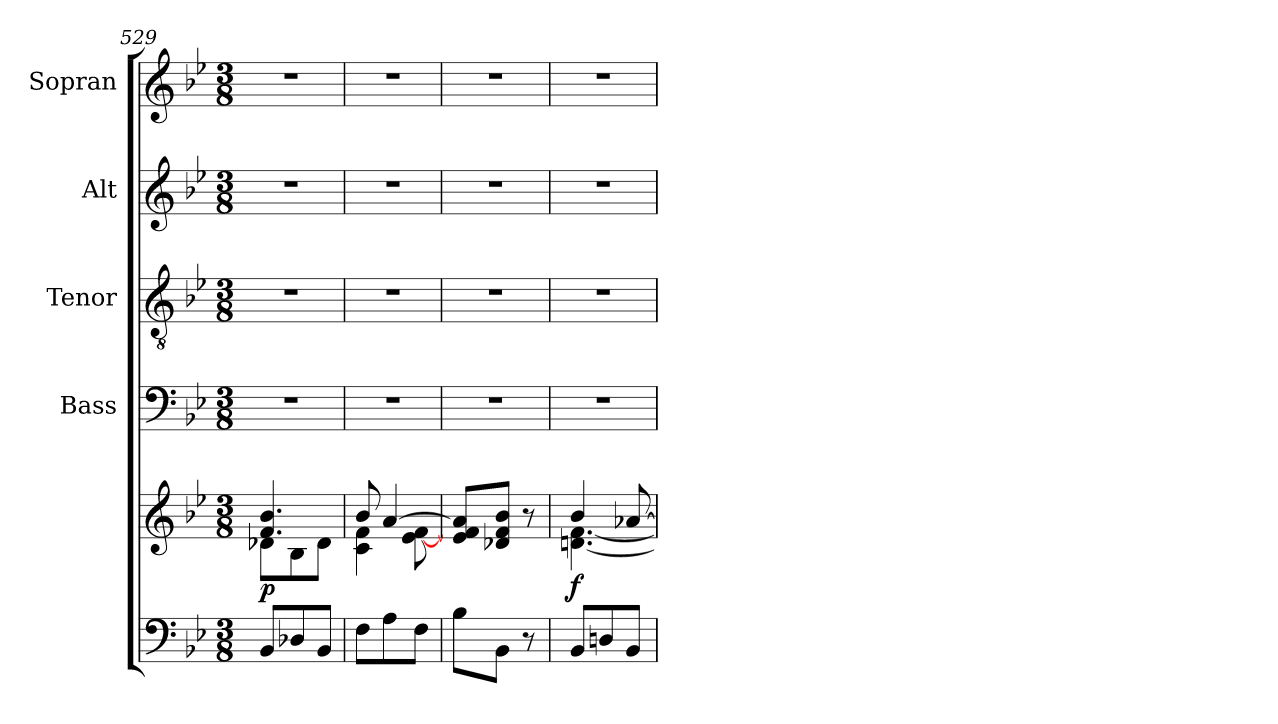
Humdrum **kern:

**kern	**kern	**dynam	**kern	**kern	**kern	**kern
*part5	*part5	*part5	*part4	*part3	*part2	*part1
*staff6	*staff5	*staff5/6	*staff4	*staff3	*staff2	*staff1
*	*	*	*I"Bass	*I"Tenor	*I"Alt	*I"Sopran
*	*	*	*I'B.	*I'T.	*I'A.	*I'S.
*clefF4	*clefG2	*	*clefF4	*clefGv2	*clefG2	*clefG2
*k[b-e-]	*k[b-e-]	*	*k[b-e-]	*k[b-e-]	*k[b-e-]	*k[b-e-]
*B-:	*B-:	*	*B-:	*B-:	*B-:	*B-:
*M3/8	*M3/8	*	*M3/8	*M3/8	*M3/8	*M3/8
=529	=529	=529	=529	=529	=529	=529
*	*^	*	*	*	*	*
!	!	!	!LO:DY:a=2	!	!	!	!
8BB-/L	4.f/ 4.b-/	8d-X\L	p	4.r	4.r	4.r	4.r
8D-X/	.	8B-\	.	.	.	.	.
8BB-/J	.	8d-\J	.	.	.	.	.
=530	=530	=530	=530	=530	=530	=530	=530
8F\L	8b-/	4c\ 4f\	.	4.r	4.r	4.r	4.r
8A\	[>4a/	.	.	.	.	.	.
8F\J	.	[<8e-\ [<8f\	.	.	.	.	.
*	*v	*v	*	*	*	*	*
!!LO:LB:g=z
=531	=531	=531	=531	=531	=531	=531
8B-\L	8e-/ 8f/ 8a/]L	.	4.r	4.r	4.r	4.r
8BB-\J	8d-X/ 8f/ 8b-/J	.	.	.	.	.
8r	8r	.	.	.	.	.
=532	=532	=532	=532	=532	=532	=532
*	*^	*	*	*	*	*
!	!	!	!LO:DY:a=2	!	!	!	!
8BB-/L	4b-/	[<4.dn\ [<4.f\	f	4.r	4.r	4.r	4.r
8Dn/	.	.	.	.	.	.	.
8BB-/J	[>8a-X/	.	.	.	.	.	.
*	*v	*v	*	*	*	*	*
=	=	=	=	=	=	=
*-	*-	*-	*-	*-	*-	*-
